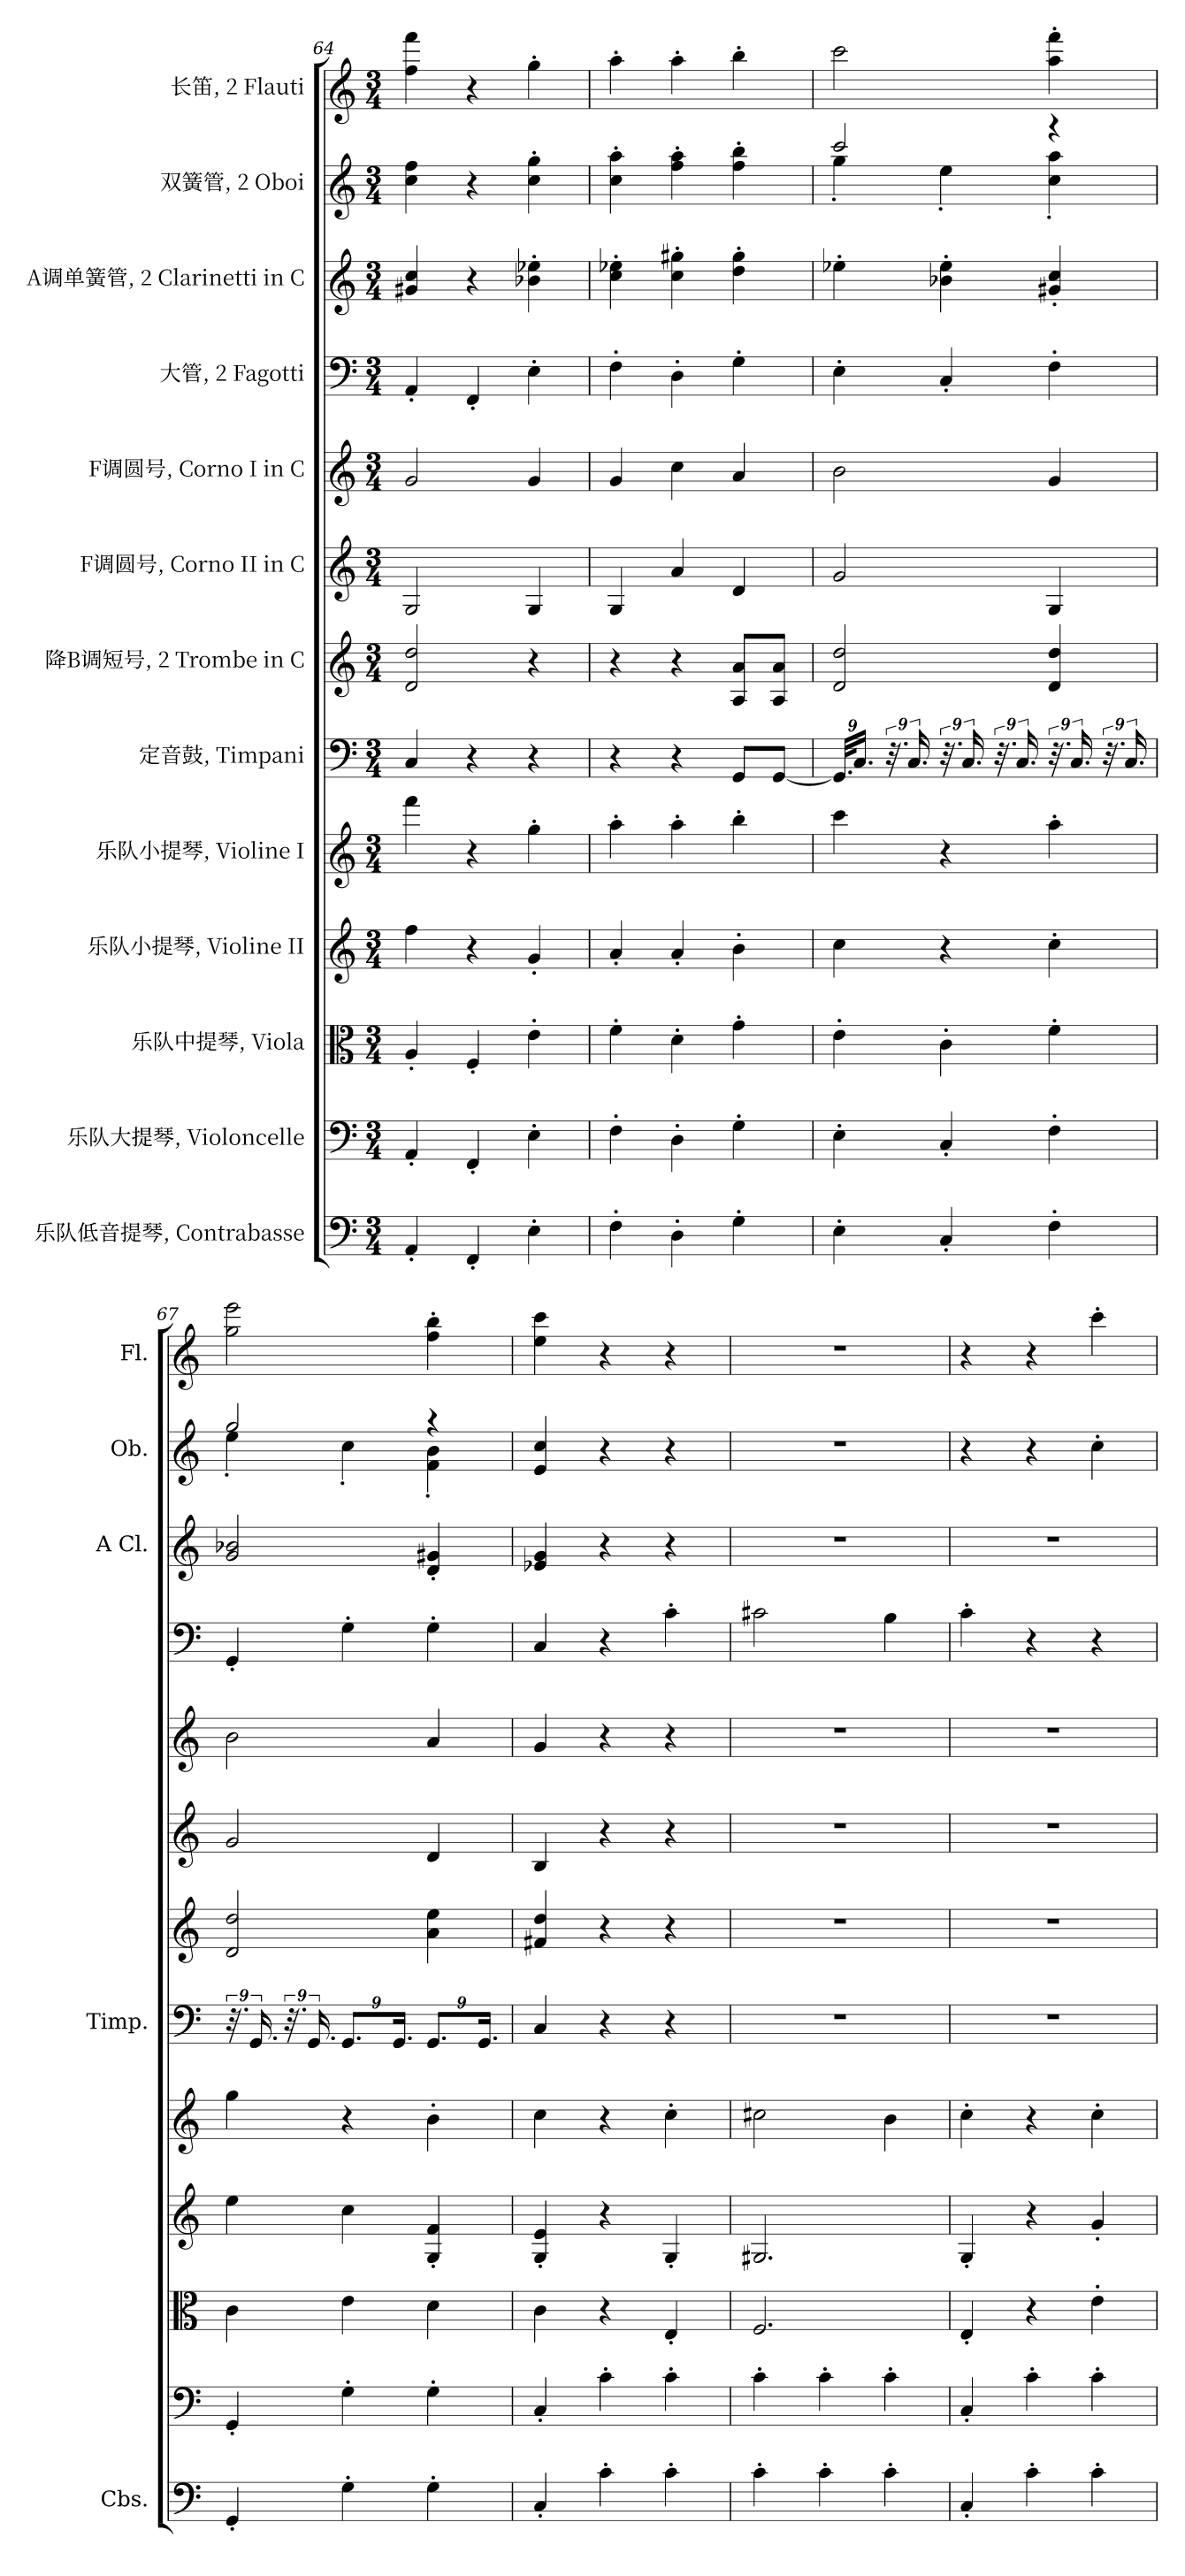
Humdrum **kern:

**kern	**kern	**kern	**kern	**kern	**kern	**kern	**kern	**kern	**kern	**kern	**kern	**kern
*part13	*part12	*part11	*part10	*part9	*part8	*part7	*part6	*part5	*part4	*part3	*part2	*part1
*staff13	*staff12	*staff11	*staff10	*staff9	*staff8	*staff7	*staff6	*staff5	*staff4	*staff3	*staff2	*staff1
*I"乐队低音提琴, Contrabasse	*I"乐队大提琴, Violoncelle	*I"乐队中提琴, Viola	*I"乐队小提琴, Violine II	*I"乐队小提琴, Violine I	*I"定音鼓, Timpani	*I"降B调短号, 2 Trombe in C	*I"F调圆号, Corno II in C	*I"F调圆号, Corno I in C	*I"大管, 2 Fagotti	*I"A调单簧管, 2 Clarinetti in C	*I"双簧管, 2 Oboi	*I"长笛, 2 Flauti
*I'Cbs.	*	*	*	*	*I'Timp.	*	*	*	*	*I'A Cl.	*I'Ob.	*I'Fl.
*clefF4	*clefF4	*clefC3	*clefG2	*clefG2	*clefF4	*clefG2	*clefG2	*clefG2	*clefF4	*clefG2	*clefG2	*clefG2
*ITrd7c12	*	*	*	*	*	*ITrd1c2	*ITrd4c7	*ITrd4c7	*	*ITrd2c3	*	*
*k[]	*k[]	*k[]	*k[]	*k[]	*k[]	*k[b-e-]	*k[b-]	*k[b-]	*k[]	*k[f#c#g#]	*k[]	*k[]
*M3/4	*M3/4	*M3/4	*M3/4	*M3/4	*M3/4	*M3/4	*M3/4	*M3/4	*M3/4	*M3/4	*M3/4	*M3/4
*MM306	*MM306	*MM306	*MM306	*MM306	*MM306	*MM306	*MM306	*MM306	*MM306	*MM306	*MM306	*MM306
=64	=64	=64	=64	=64	=64	=64	=64	=64	=64	=64	=64	=64
4AAA'/	4AA'/	4A'/	4ff\	4fff\	4C/	2c/ 2cc/	2C/	2c/	4AA'/	4e#X/ 4a/	4cc\ 4ff\	4ff\ 4fff\
*	*	*	*	*	*	*	*	*	*	*	*	*MM332
4FFF'/	4FF'/	4F'/	4r	4r	4r	.	.	.	4FF'/	4r	4r	4r
4EE'\	4E'\	4e'\	4g'/	4gg'\	4r	4r	4C/	4c/	4E'\	4gn\' 4ccn\'	4cc\' 4gg\'	4gg'\
=65	=65	=65	=65	=65	=65	=65	=65	=65	=65	=65	=65	=65
*	*	*	*	*	*	*	*	*	*	*	*	*MM306
4FF'\	4F'\	4f'\	4a'/	4aa'\	4r	4r	4C/	4c/	4F'\	4a\' 4ccn\'	4cc\' 4aa\'	4aa'\
*	*	*	*	*	*	*	*	*	*	*	*	*MM332
4DD'\	4D'\	4d'\	4a'/	4aa'\	4r	4r	4d/	4f\	4D'\	4a\' 4ee#X\'	4ff\' 4aa\'	4aa'\
4GG'\	4G'\	4g'\	4b'\	4bb'\	8GG/L	8G/ 8g/L	4G/	4d/	4G'\	4b\' 4ee#\'	4ff\' 4bb\'	4bb'\
.	.	.	.	.	[8GG/J	8G/ 8g/J	.	.	.	.	.	.
!!LO:PB:g=z
=66	=66	=66	=66	=66	=66	=66	=66	=66	=66	=66	=66	=66
*	*	*	*	*	*	*	*	*	*	*	*	*MM306
*	*	*	*	*	*	*	*	*	*	*	*^	*
4EE'\	4E'\	4e'\	4cc\	4ccc\	36.GG/KLL]	2c/ 2cc/	2c/	2e\	4E'\	4ccn'\	2ccc/	4gg'\	2ccc\
.	.	.	.	.	18.C/JJ	.	.	.	.	.	.	.	.
.	.	.	.	.	36.r	.	.	.	.	.	.	.	.
.	.	.	.	.	18.C/	.	.	.	.	.	.	.	.
4CC'/	4C'/	4c'\	4r	4r	36.r	.	.	.	4C'/	4gn\' 4cc\'	.	4ee'\	.
.	.	.	.	.	18.C/	.	.	.	.	.	.	.	.
.	.	.	.	.	36.r	.	.	.	.	.	.	.	.
.	.	.	.	.	18.C/	.	.	.	.	.	.	.	.
4FF'\	4F'\	4f'\	4cc'\	4aa'\	36.r	4c/ 4cc/	4C/	4c/	4F'\	4e#X/' 4a/'	4r	4cc\' 4aa\'	4aa\' 4fff\'
.	.	.	.	.	18.C/	.	.	.	.	.	.	.	.
.	.	.	.	.	36.r	.	.	.	.	.	.	.	.
.	.	.	.	.	18.C/	.	.	.	.	.	.	.	.
=67	=67	=67	=67	=67	=67	=67	=67	=67	=67	=67	=67	=67	=67
*	*	*	*	*	*	*	*	*	*	*	*	*	*MM306
4GGG'/	4GG'/	4c\	4ee\	4gg\	36.r	2c/ 2cc/	2c/	2e\	4GG'/	2e/ 2gn/	2gg/	4ee'\	2gg\ 2eee\
.	.	.	.	.	18.GG/	.	.	.	.	.	.	.	.
.	.	.	.	.	36.r	.	.	.	.	.	.	.	.
.	.	.	.	.	18.GG/	.	.	.	.	.	.	.	.
4GG'\	4G'\	4e\	4cc\	4r	9.GG/L	.	.	.	4G'\	.	.	4cc'\	.
.	.	.	.	.	18.GG/Jk	.	.	.	.	.	.	.	.
4GG'\	4G'\	4d\	4G/' 4f/'	4b'\	9.GG/L	4g\ 4dd\	4G/	4d/	4G'\	4B/' 4e#X/'	4r	4f\' 4b\'	4ff\' 4bb\'
.	.	.	.	.	18.GG/Jk	.	.	.	.	.	.	.	.
*	*	*	*	*	*	*	*	*	*	*	*v	*v	*
=68	=68	=68	=68	=68	=68	=68	=68	=68	=68	=68	=68	=68
*	*	*	*	*	*	*	*	*	*	*	*	*MM267
4CC'/	4C'/	4c\	4G/' 4e/'	4cc\	4C/	4en/ 4cc/	4E/	4c/	4C/	4cn/ 4e/	4e/ 4cc/	4ee\ 4ccc\
*	*	*	*	*	*	*	*	*	*	*	*	*MM332
4C'\	4c'\	4r	4r	4r	4r	4r	4r	4r	4r	4r	4r	4r
4C'\	4c'\	4E'/	4G'/	4cc'\	4r	4r	4r	4r	4c'\	4r	4r	4r
=69	=69	=69	=69	=69	=69	=69	=69	=69	=69	=69	=69	=69
*	*	*	*	*	*	*	*	*	*	*	*	*MM306
4C'\	4c'\	2.F/	2.G#X/	2cc#X\	2.r	2.r	2.r	2.r	2c#X\	2.r	2.r	2.r
4C'\	4c'\	.	.	.	.	.	.	.	.	.	.	.
4C'\	4c'\	.	.	4b\	.	.	.	.	4B\	.	.	.
!!LO:PB:g=z
=70	=70	=70	=70	=70	=70	=70	=70	=70	=70	=70	=70	=70
*	*	*	*	*	*	*	*	*	*	*	*	*MM306
4CC'/	4C'/	4E'/	4G'/	4cc'\	2.r	2.r	2.r	2.r	4c'\	2.r	4r	4r
*	*	*	*	*	*	*	*	*	*	*	*	*MM332
4C'\	4c'\	4r	4r	4r	.	.	.	.	4r	.	4r	4r
4C'\	4c'\	4e'\	4g'/	4cc'\	.	.	.	.	4r	.	4cc'\	4ccc'\
=	=	=	=	=	=	=	=	=	=	=	=	=
*-	*-	*-	*-	*-	*-	*-	*-	*-	*-	*-	*-	*-
